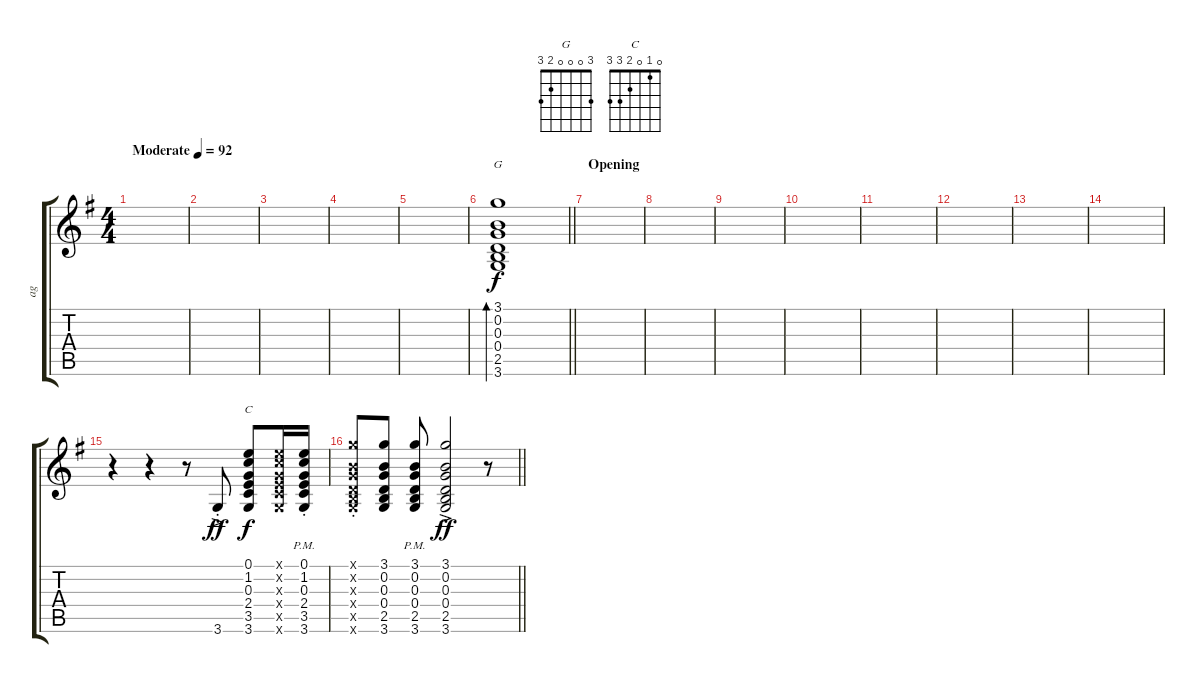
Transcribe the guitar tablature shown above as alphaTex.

\track ("ag" "ag") {instrument acousticguitarsteel}
\staff {score tabs}
\tuning (E4 B3 G3 D3 A2 E2) {hide}
\chord ("G" 3 0 0 0 2 3)
\chord ("C" 0 1 0 2 3 3)
\ts (4 4)
\tempo (92 "Moderate")
\clef g2
\ks g
|
|
|
|
|
\barLineRight lightlight
(3.1 0.2 0.3 0.4 2.5 3.6).1{bd 60 ch "G"} |
\section ("" "Opening")
|
|
|
|
|
|
|
|
r.4 r.4 r.8 3.6{ac st}.8{dy ff} (0.1 1.2 0.3 2.4 3.5 3.6).8{ch "C" dy f} (0.1{x} 1.2{x} 0.3{x} 2.4{x} 3.5{x} 3.6{x}).16 (0.1{pm} 1.2{pm} 0.3{pm st} 2.4{pm st} 3.5{pm st} 3.6{pm}).16 |
\barLineRight lightlight
(3.1{x} 0.2{x} 0.3{x} 0.4{x} 2.5{x} 3.6{st x}).8 (3.1 0.2 0.3 0.4 2.5 3.6).8 (3.1{pm} 0.2{pm} 0.3{pm} 0.4{pm} 2.5{pm} 3.6{pm}).8 (3.1{ac} 0.2{ac} 0.3{ac} 0.4{ac} 2.5{ac} 3.6{ac}).2{dy ff} r.8
